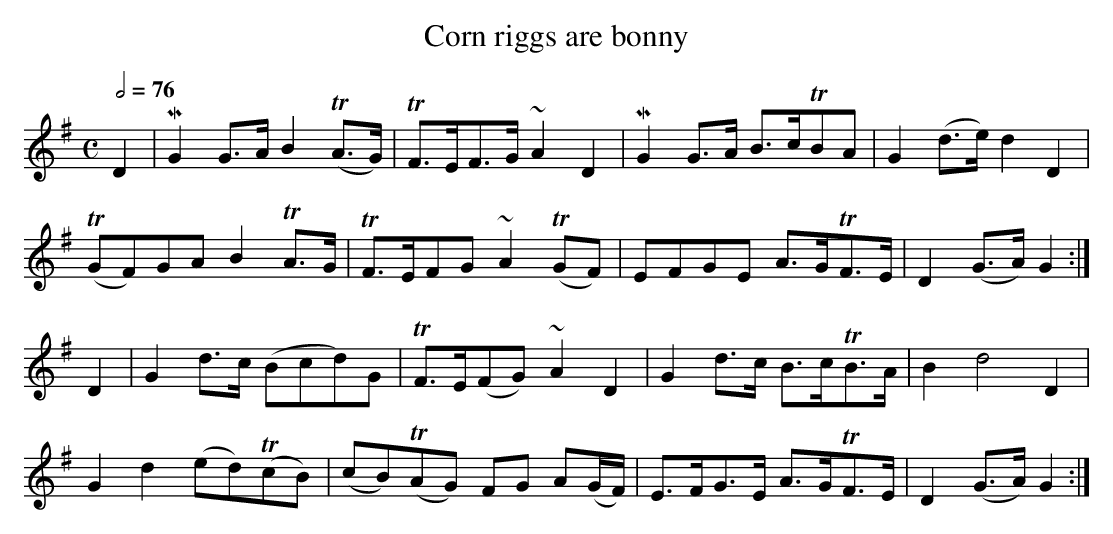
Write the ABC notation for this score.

X:1
T:Corn riggs are bonny
M:C
L:1/8
Q:1/2=76
K:G
D2| MG2 G>A  B2(TA>G)|TF>EF>G    ~A2  D2     |MG2G>A  B>cTBA |G2 (d>e) d2 D2|
   (TGF)GA   B2 TA>G |TF>EFG     ~A2(TGF)    | EFGE   A>GTF>E|D2 (G>A) G2  :|
D2|  G2 d>c (Bcd)G   |TF>E(FG)   ~A2  D2     | G2d>c  B>cTB>A|B2  d4      D2|
     G2 d2  (ed)(TcB)|(cB)(TAG)   FG  A(G/F/)| E>FG>E A>GTF>E|D2 (G>A) G2  :|
